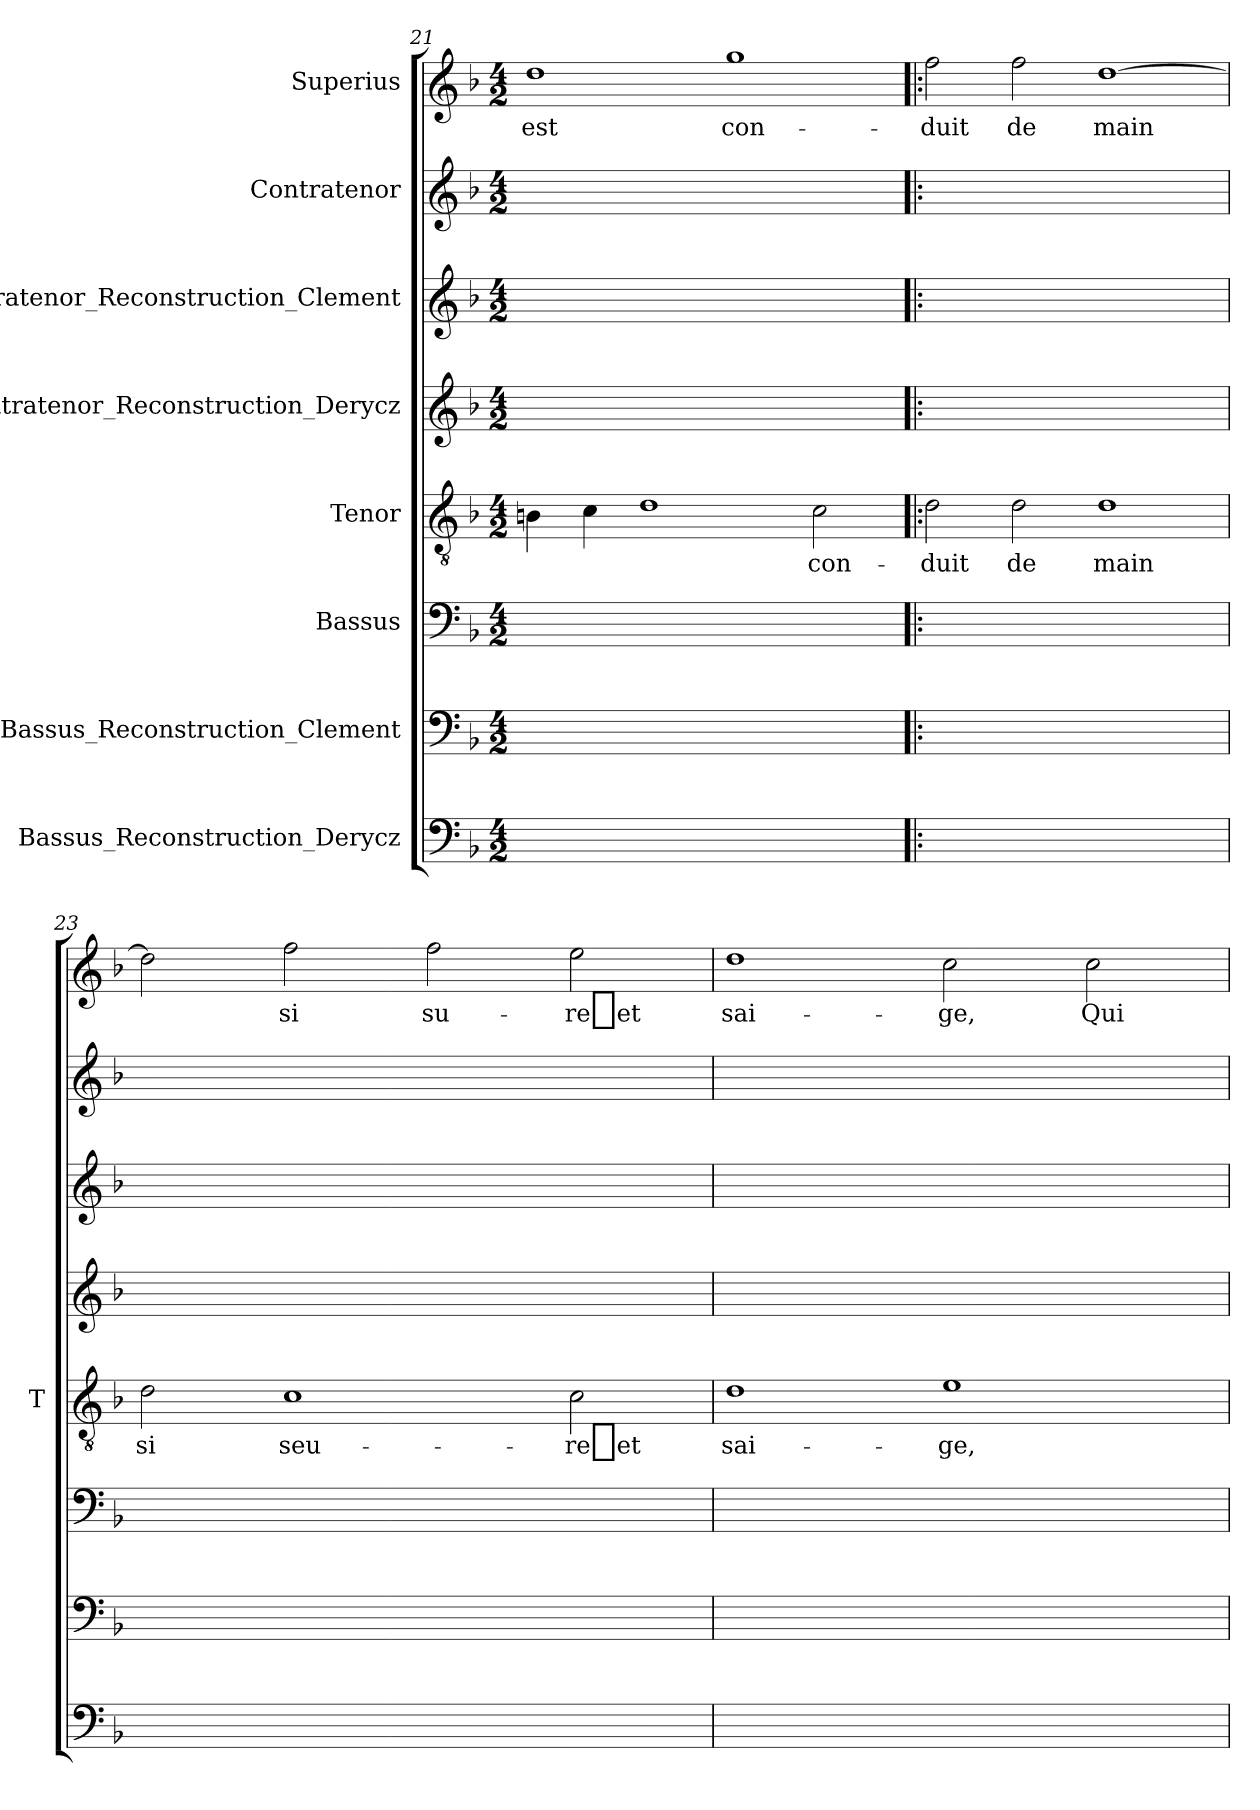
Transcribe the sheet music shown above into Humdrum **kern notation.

**kern	**kern	**kern	**kern	**text	**kern	**kern	**kern	**kern	**text
*part8	*part7	*part6	*part5	*part5	*part4	*part3	*part2	*part1	*part1
*staff8	*staff7	*staff6	*staff5	*staff5	*staff4	*staff3	*staff2	*staff1	*staff1
*I"Bassus_Reconstruction_Derycz	*I"Bassus_Reconstruction_Clement	*I"Bassus	*I"Tenor	*	*I"Contratenor_Reconstruction_Derycz	*I"Contratenor_Reconstruction_Clement	*I"Contratenor	*I"Superius	*
*	*	*	*I'T	*	*	*	*	*	*
*clefF4	*clefF4	*clefF4	*clefGv2	*	*clefG2	*clefG2	*clefG2	*clefG2	*
*k[b-]	*k[b-]	*k[b-]	*k[b-]	*	*k[b-]	*k[b-]	*k[b-]	*k[b-]	*
*M4/2	*M4/2	*M4/2	*M4/2	*	*M4/2	*M4/2	*M4/2	*M4/2	*
=21	=21	=21	=21	=21	=21	=21	=21	=21	=21
0ryy	0ryy	0ryy	4Bn	.	0ryy	0ryy	0ryy	1dd	-est
.	.	.	4c	.	.	.	.	.	.
.	.	.	1d	.	.	.	.	.	.
.	.	.	.	.	.	.	.	1gg	con-
.	.	.	2c	con-	.	.	.	.	.
=22!|:	=22!|:	=22!|:	=22!|:	=22!|:	=22!|:	=22!|:	=22!|:	=22!|:	=22!|:
0ryy	0ryy	0ryy	2d	-duit	0ryy	0ryy	0ryy	2ff	-duit
.	.	.	2d	-de	.	.	.	2ff	-de
.	.	.	1d	-main	.	.	.	[1dd	-main
=23	=23	=23	=23	=23	=23	=23	=23	=23	=23
0ryy	0ryy	0ryy	2d	-si	0ryy	0ryy	0ryy	2dd]	.
.	.	.	1c	seu-	.	.	.	2ff	-si
.	.	.	.	.	.	.	.	2ff	su-
.	.	.	2c	-re_et	.	.	.	2ee	-re_et
=24	=24	=24	=24	=24	=24	=24	=24	=24	=24
0ryy	0ryy	0ryy	1d	sai-	0ryy	0ryy	0ryy	1dd	sai-
.	.	.	1e	-ge,	.	.	.	2cc	-ge,
.	.	.	.	.	.	.	.	2cc	-Qui
=	=	=	=	=	=	=	=	=	=
*-	*-	*-	*-	*-	*-	*-	*-	*-	*-
